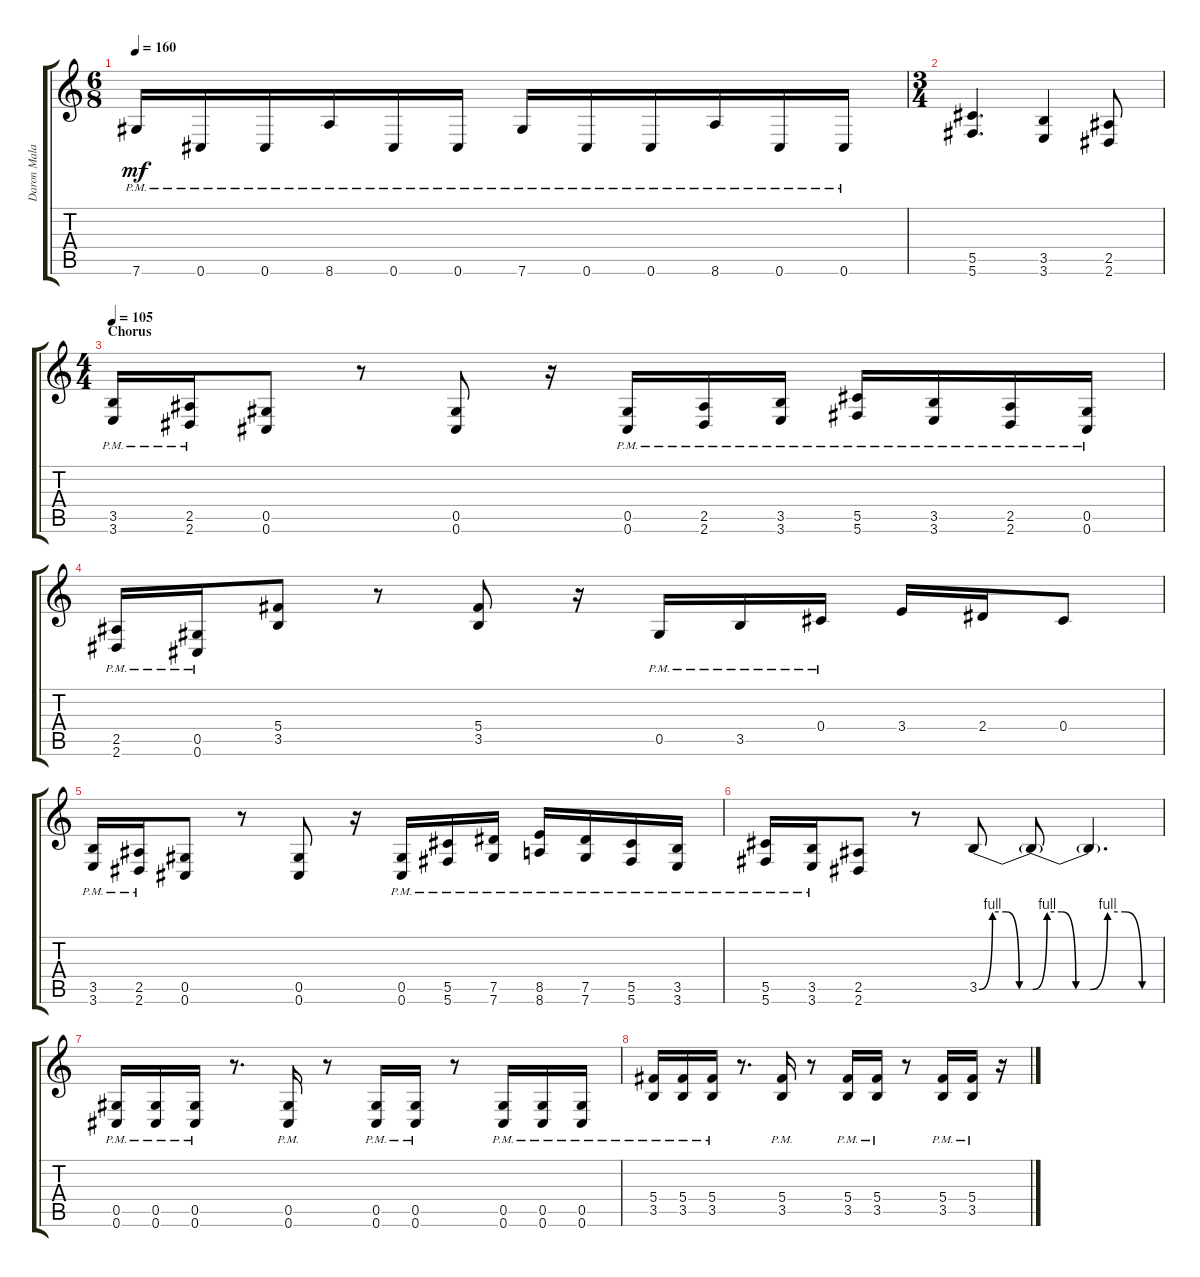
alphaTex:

\track ("Daron Malakian" "Daron Mala") {instrument distortionguitar}
\staff {score tabs}
\tuning (Eb4 Bb3 Gb3 Db3 Ab2 Db2) {hide}
\ts (6 8)
\tempo 160
\clef g2
\ks c
7.6{pm}.16{dy mf} 0.6{pm}.16 0.6{pm}.16 8.6{pm}.16 0.6{pm}.16 0.6{pm}.16 7.6{pm}.16 0.6{pm}.16 0.6{pm}.16 8.6{pm}.16 0.6{pm}.16 0.6{pm}.16 |
\ts (3 4)
(5.5 5.6).4{d} (3.5 3.6).4 (2.5 2.6).8 |
\ts (4 4)
\section ("" "Chorus")
\tempo 105
(3.5{pm} 3.6{pm}).16 (2.5{pm} 2.6{pm}).16 (0.5 0.6).8 r.8 (0.5 0.6).8 r.16 (0.5{pm} 0.6{pm}).16 (2.5{pm} 2.6{pm}).16 (3.5{pm} 3.6{pm}).16 (5.5{pm} 5.6{pm}).16 (3.5{pm} 3.6{pm}).16 (2.5{pm} 2.6{pm}).16 (0.5{pm} 0.6{pm}).16 |
(2.5{pm} 2.6{pm}).16 (0.5{pm} 0.6{pm}).16 (5.4 3.5).8 r.8 (5.4 3.5).8 r.16 0.5{pm}.16 3.5{pm}.16 0.4{pm}.16 3.4.16 2.4.16 0.4.8 |
(3.5{pm} 3.6{pm}).16 (2.5{pm} 2.6{pm}).16 (0.5 0.6).8 r.8 (0.5 0.6).8 r.16 (0.5{pm} 0.6{pm}).16 (5.5{pm} 5.6{pm}).16 (7.5{pm} 7.6{pm}).16 (8.5{pm} 8.6{pm}).16 (7.5{pm} 7.6{pm}).16 (5.5{pm} 5.6{pm}).16 (3.5{pm} 3.6{pm}).16 |
(5.5{pm} 5.6{pm}).16 (3.5{pm} 3.6{pm}).16 (2.5 2.6).8 r.8 3.5{be (custom 0 0 15 4 30 4 45 0 60 0)}.8 3.5{be (custom 0 0 15 4 30 4 45 0 60 0) t}.8 3.5{be (custom 0 0 15 4 30 4 45 0 60 0) t}.4{d} |
(0.5{pm} 0.6{pm}).16 (0.5{pm} 0.6{pm}).16 (0.5{pm} 0.6{pm}).16 r.8{d} (0.5{pm} 0.6{pm}).16 r.8 (0.5{pm} 0.6{pm}).16 (0.5{pm} 0.6{pm}).16 r.8 (0.5{pm} 0.6{pm}).16 (0.5{pm} 0.6{pm}).16 (0.5{pm} 0.6{pm}).16 |
(5.4{pm} 3.5{pm}).16 (5.4{pm} 3.5{pm}).16 (5.4{pm} 3.5{pm}).16 r.8{d} (5.4{pm} 3.5{pm}).16 r.8 (5.4{pm} 3.5{pm}).16 (5.4{pm} 3.5{pm}).16 r.8 (5.4{pm} 3.5{pm}).16 (5.4{pm} 3.5{pm}).16 r.16
